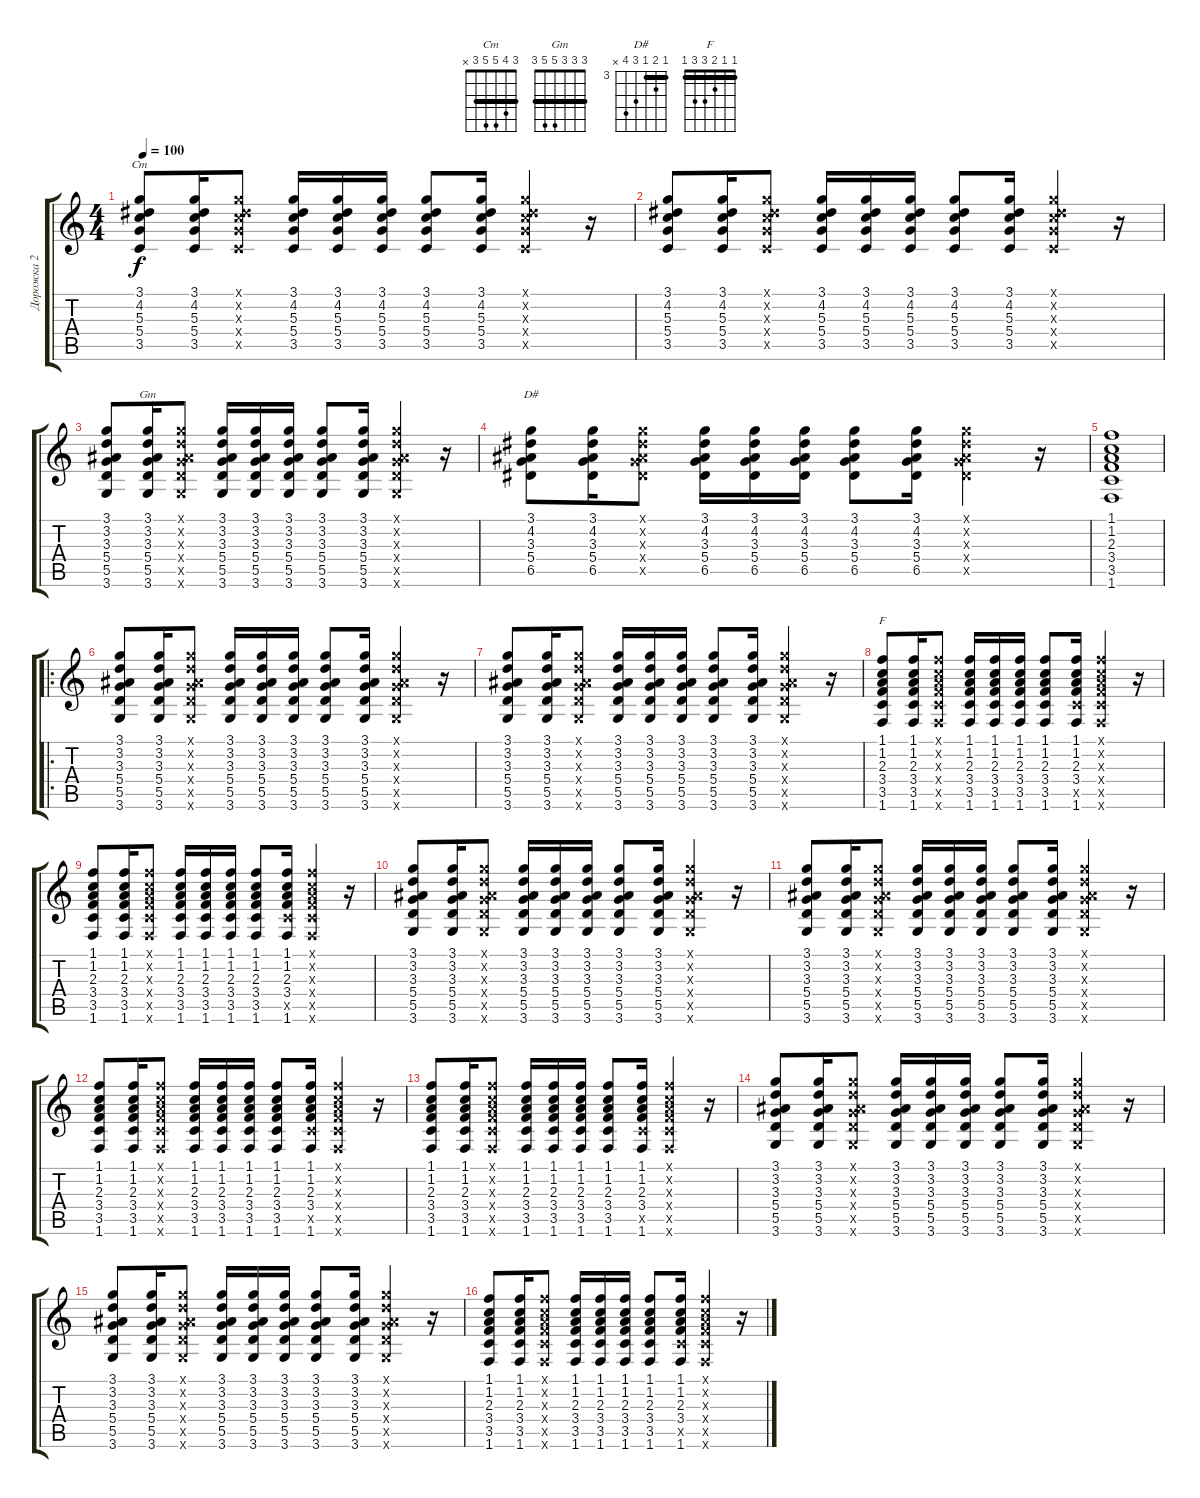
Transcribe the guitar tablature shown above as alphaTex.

\track ("Дорожка 2" "Дорожка 2") {instrument acousticguitarsteel}
\staff {score tabs}
\tuning (E4 B3 G3 D3 A2 E2) {hide}
\chord ("Cm" 3 4 5 5 3 x) {barre 3}
\chord ("Gm" 3 3 3 5 5 3) {barre 3}
\chord ("D#" 3 4 3 5 6 x) {firstfret 3 barre 3}
\chord ("F" 1 1 2 3 3 1) {barre 1}
\ts (4 4)
\tempo 100
\clef g2
\ks c
(3.1 4.2 5.3 5.4 3.5).8{ch "Cm" dy f} (3.1 4.2 5.3 5.4 3.5).16 (3.1{x} 4.2{x} 5.3{x} 5.4{x} 3.5{x}).8 (3.1 4.2 5.3 5.4 3.5).16 (3.1 4.2 5.3 5.4 3.5).16 (3.1 4.2 5.3 5.4 3.5).16 (3.1 4.2 5.3 5.4 3.5).8 (3.1 4.2 5.3 5.4 3.5).16 (3.1{x} 4.2{x} 5.3{x} 5.4{x} 3.5{x}).4 r.16 |
(3.1 4.2 5.3 5.4 3.5).8 (3.1 4.2 5.3 5.4 3.5).16 (3.1{x} 4.2{x} 5.3{x} 5.4{x} 3.5{x}).8 (3.1 4.2 5.3 5.4 3.5).16 (3.1 4.2 5.3 5.4 3.5).16 (3.1 4.2 5.3 5.4 3.5).16 (3.1 4.2 5.3 5.4 3.5).8 (3.1 4.2 5.3 5.4 3.5).16 (3.1{x} 4.2{x} 5.3{x} 5.4{x} 3.5{x}).4 r.16 |
(3.1 3.2 3.3 5.4 5.5 3.6).8 (3.1 3.2 3.3 5.4 5.5 3.6).16{ch "Gm"} (3.1{x} 3.2{x} 3.3{x} 5.4{x} 5.5{x} 3.6{x}).8 (3.1 3.2 3.3 5.4 5.5 3.6).16 (3.1 3.2 3.3 5.4 5.5 3.6).16 (3.1 3.2 3.3 5.4 5.5 3.6).16 (3.1 3.2 3.3 5.4 5.5 3.6).8 (3.1 3.2 3.3 5.4 5.5 3.6).16 (3.1{x} 3.2{x} 3.3{x} 5.4{x} 5.5{x} 3.6{x}).4 r.16 |
(3.1 4.2 3.3 5.4 6.5).8{ch "D#"} (3.1 4.2 3.3 5.4 6.5).16 (3.1{x} 4.2{x} 3.3{x} 5.4{x} 6.5{x}).8 (3.1 4.2 3.3 5.4 6.5).16 (3.1 4.2 3.3 5.4 6.5).16 (3.1 4.2 3.3 5.4 6.5).16 (3.1 4.2 3.3 5.4 6.5).8 (3.1 4.2 3.3 5.4 6.5).16 (3.1{x} 4.2{x} 3.3{x} 5.4{x} 6.5{x}).4 r.16 |
(1.1 1.2 2.3 3.4 3.5 1.6).1 |
\ro
(3.1 3.2 3.3 5.4 5.5 3.6).8 (3.1 3.2 3.3 5.4 5.5 3.6).16 (3.1{x} 3.2{x} 3.3{x} 5.4{x} 5.5{x} 3.6{x}).8 (3.1 3.2 3.3 5.4 5.5 3.6).16 (3.1 3.2 3.3 5.4 5.5 3.6).16 (3.1 3.2 3.3 5.4 5.5 3.6).16 (3.1 3.2 3.3 5.4 5.5 3.6).8 (3.1 3.2 3.3 5.4 5.5 3.6).16 (3.1{x} 3.2{x} 3.3{x} 5.4{x} 5.5{x} 3.6{x}).4 r.16 |
(3.1 3.2 3.3 5.4 5.5 3.6).8 (3.1 3.2 3.3 5.4 5.5 3.6).16 (3.1{x} 3.2{x} 3.3{x} 5.4{x} 5.5{x} 3.6{x}).8 (3.1 3.2 3.3 5.4 5.5 3.6).16 (3.1 3.2 3.3 5.4 5.5 3.6).16 (3.1 3.2 3.3 5.4 5.5 3.6).16 (3.1 3.2 3.3 5.4 5.5 3.6).8 (3.1 3.2 3.3 5.4 5.5 3.6).16 (3.1{x} 3.2{x} 3.3{x} 5.4{x} 5.5{x} 3.6{x}).4 r.16 |
(1.1 1.2 2.3 3.4 3.5 1.6).8{ch "F"} (1.1 1.2 2.3 3.4 3.5 1.6).16 (1.1{x} 1.2{x} 2.3{x} 3.4{x} 3.5{x} 1.6{x}).8 (1.1 1.2 2.3 3.4 3.5 1.6).16 (1.1 1.2 2.3 3.4 3.5 1.6).16 (1.1 1.2 2.3 3.4 3.5 1.6).16 (1.1 1.2 2.3 3.4 3.5 1.6).8 (1.1 1.2 2.3 3.4 3.5{x} 1.6).16 (1.1{x} 1.2{x} 2.3{x} 3.4{x} 3.5{x} 1.6{x}).4 r.16 |
(1.1 1.2 2.3 3.4 3.5 1.6).8 (1.1 1.2 2.3 3.4 3.5 1.6).16 (1.1{x} 1.2{x} 2.3{x} 3.4{x} 3.5{x} 1.6{x}).8 (1.1 1.2 2.3 3.4 3.5 1.6).16 (1.1 1.2 2.3 3.4 3.5 1.6).16 (1.1 1.2 2.3 3.4 3.5 1.6).16 (1.1 1.2 2.3 3.4 3.5 1.6).8 (1.1 1.2 2.3 3.4 3.5{x} 1.6).16 (1.1{x} 1.2{x} 2.3{x} 3.4{x} 3.5{x} 1.6{x}).4 r.16 |
(3.1 3.2 3.3 5.4 5.5 3.6).8 (3.1 3.2 3.3 5.4 5.5 3.6).16 (3.1{x} 3.2{x} 3.3{x} 5.4{x} 5.5{x} 3.6{x}).8 (3.1 3.2 3.3 5.4 5.5 3.6).16 (3.1 3.2 3.3 5.4 5.5 3.6).16 (3.1 3.2 3.3 5.4 5.5 3.6).16 (3.1 3.2 3.3 5.4 5.5 3.6).8 (3.1 3.2 3.3 5.4 5.5 3.6).16 (3.1{x} 3.2{x} 3.3{x} 5.4{x} 5.5{x} 3.6{x}).4 r.16 |
(3.1 3.2 3.3 5.4 5.5 3.6).8 (3.1 3.2 3.3 5.4 5.5 3.6).16 (3.1{x} 3.2{x} 3.3{x} 5.4{x} 5.5{x} 3.6{x}).8 (3.1 3.2 3.3 5.4 5.5 3.6).16 (3.1 3.2 3.3 5.4 5.5 3.6).16 (3.1 3.2 3.3 5.4 5.5 3.6).16 (3.1 3.2 3.3 5.4 5.5 3.6).8 (3.1 3.2 3.3 5.4 5.5 3.6).16 (3.1{x} 3.2{x} 3.3{x} 5.4{x} 5.5{x} 3.6{x}).4 r.16 |
(1.1 1.2 2.3 3.4 3.5 1.6).8 (1.1 1.2 2.3 3.4 3.5 1.6).16 (1.1{x} 1.2{x} 2.3{x} 3.4{x} 3.5{x} 1.6{x}).8 (1.1 1.2 2.3 3.4 3.5 1.6).16 (1.1 1.2 2.3 3.4 3.5 1.6).16 (1.1 1.2 2.3 3.4 3.5 1.6).16 (1.1 1.2 2.3 3.4 3.5 1.6).8 (1.1 1.2 2.3 3.4 3.5{x} 1.6).16 (1.1{x} 1.2{x} 2.3{x} 3.4{x} 3.5{x} 1.6{x}).4 r.16 |
(1.1 1.2 2.3 3.4 3.5 1.6).8 (1.1 1.2 2.3 3.4 3.5 1.6).16 (1.1{x} 1.2{x} 2.3{x} 3.4{x} 3.5{x} 1.6{x}).8 (1.1 1.2 2.3 3.4 3.5 1.6).16 (1.1 1.2 2.3 3.4 3.5 1.6).16 (1.1 1.2 2.3 3.4 3.5 1.6).16 (1.1 1.2 2.3 3.4 3.5 1.6).8 (1.1 1.2 2.3 3.4 3.5{x} 1.6).16 (1.1{x} 1.2{x} 2.3{x} 3.4{x} 3.5{x} 1.6{x}).4 r.16 |
(3.1 3.2 3.3 5.4 5.5 3.6).8 (3.1 3.2 3.3 5.4 5.5 3.6).16 (3.1{x} 3.2{x} 3.3{x} 5.4{x} 5.5{x} 3.6{x}).8 (3.1 3.2 3.3 5.4 5.5 3.6).16 (3.1 3.2 3.3 5.4 5.5 3.6).16 (3.1 3.2 3.3 5.4 5.5 3.6).16 (3.1 3.2 3.3 5.4 5.5 3.6).8 (3.1 3.2 3.3 5.4 5.5 3.6).16 (3.1{x} 3.2{x} 3.3{x} 5.4{x} 5.5{x} 3.6{x}).4 r.16 |
(3.1 3.2 3.3 5.4 5.5 3.6).8 (3.1 3.2 3.3 5.4 5.5 3.6).16 (3.1{x} 3.2{x} 3.3{x} 5.4{x} 5.5{x} 3.6{x}).8 (3.1 3.2 3.3 5.4 5.5 3.6).16 (3.1 3.2 3.3 5.4 5.5 3.6).16 (3.1 3.2 3.3 5.4 5.5 3.6).16 (3.1 3.2 3.3 5.4 5.5 3.6).8 (3.1 3.2 3.3 5.4 5.5 3.6).16 (3.1{x} 3.2{x} 3.3{x} 5.4{x} 5.5{x} 3.6{x}).4 r.16 |
(1.1 1.2 2.3 3.4 3.5 1.6).8 (1.1 1.2 2.3 3.4 3.5 1.6).16 (1.1{x} 1.2{x} 2.3{x} 3.4{x} 3.5{x} 1.6{x}).8 (1.1 1.2 2.3 3.4 3.5 1.6).16 (1.1 1.2 2.3 3.4 3.5 1.6).16 (1.1 1.2 2.3 3.4 3.5 1.6).16 (1.1 1.2 2.3 3.4 3.5 1.6).8 (1.1 1.2 2.3 3.4 3.5{x} 1.6).16 (1.1{x} 1.2{x} 2.3{x} 3.4{x} 3.5{x} 1.6{x}).4 r.16
